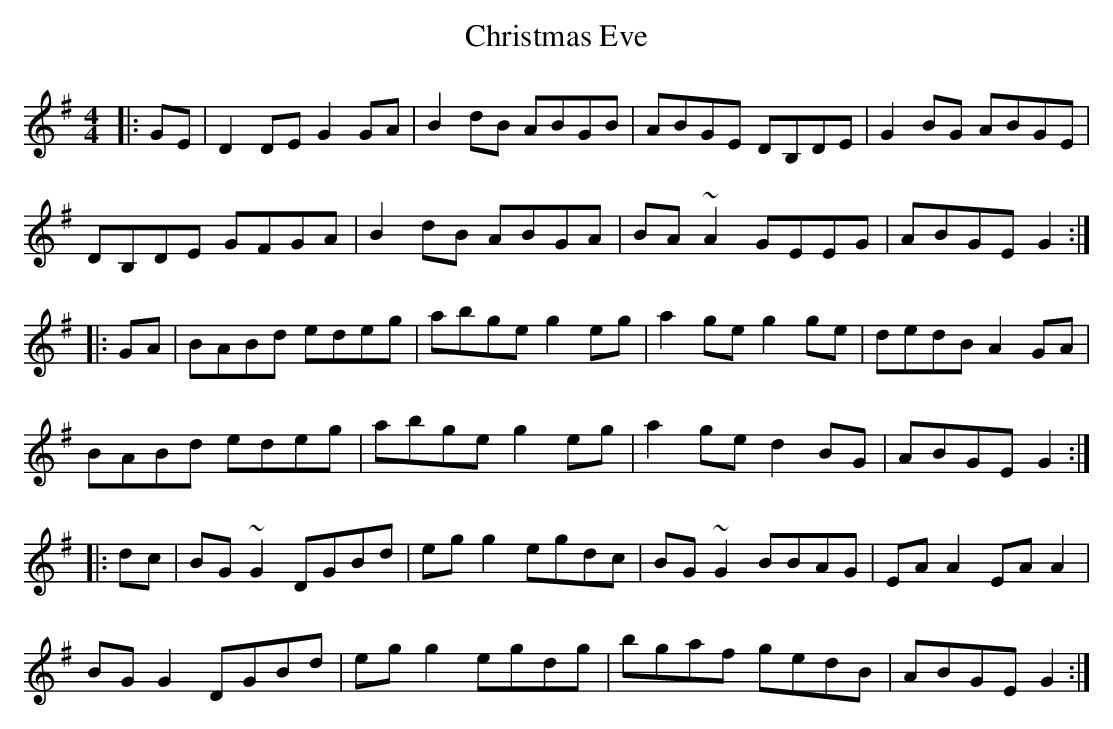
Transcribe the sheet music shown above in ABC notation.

X:1
T: Christmas Eve
M: 4/4
L: 1/8
K: Gmaj
|:GE|D2DE G2GA|B2dB ABGB|ABGE DB,DE|G2BG ABGE|
DB,DE GFGA|B2dB ABGA|BA~A2GEEG|ABGE G2:|
|:GA|BABd edeg|abge g2eg|a2ge g2ge|dedB A2GA|
BABd edeg|abge g2eg|a2ge d2BG|ABGE G2:|
|:dc|BG~G2 DGBd|egg2 egdc|BG~G2 BBAG|EAA2 EAA2|
BGG2 DGBd|egg2 egdg|bgaf gedB|ABGE G2:|
